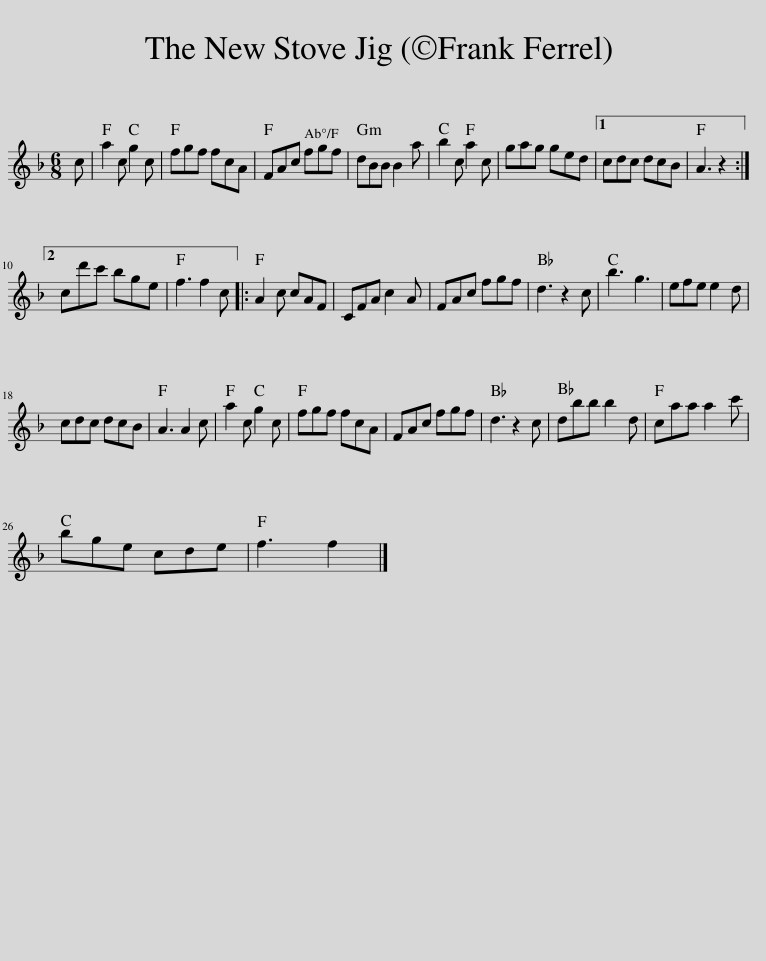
X:1
L:1/8
M:6/8
I:linebreak $
K:F
V:1 treble
V:1
 c | a2 c g2 c | fgf fcA | FAc fgf | dBB B2 a | %5
 b2 c a2 c | gag ged |1 cdc dcB | A3 z2 :|2$ cd'c' bge | %10
 f3 f2 c |: A2 c cAF | CFA c2 A | FAc fgf | d3 z2 c | %15
 b3 g3 | efe e2 d |$ cdc dcB | A3 A2 c | a2 c g2 c | %20
 fgf fcA | FAc fgf | d3 z2 c | dbb b2 d | caa a2 c' |$ %25
 bge cde | f3 f2 |] %27
